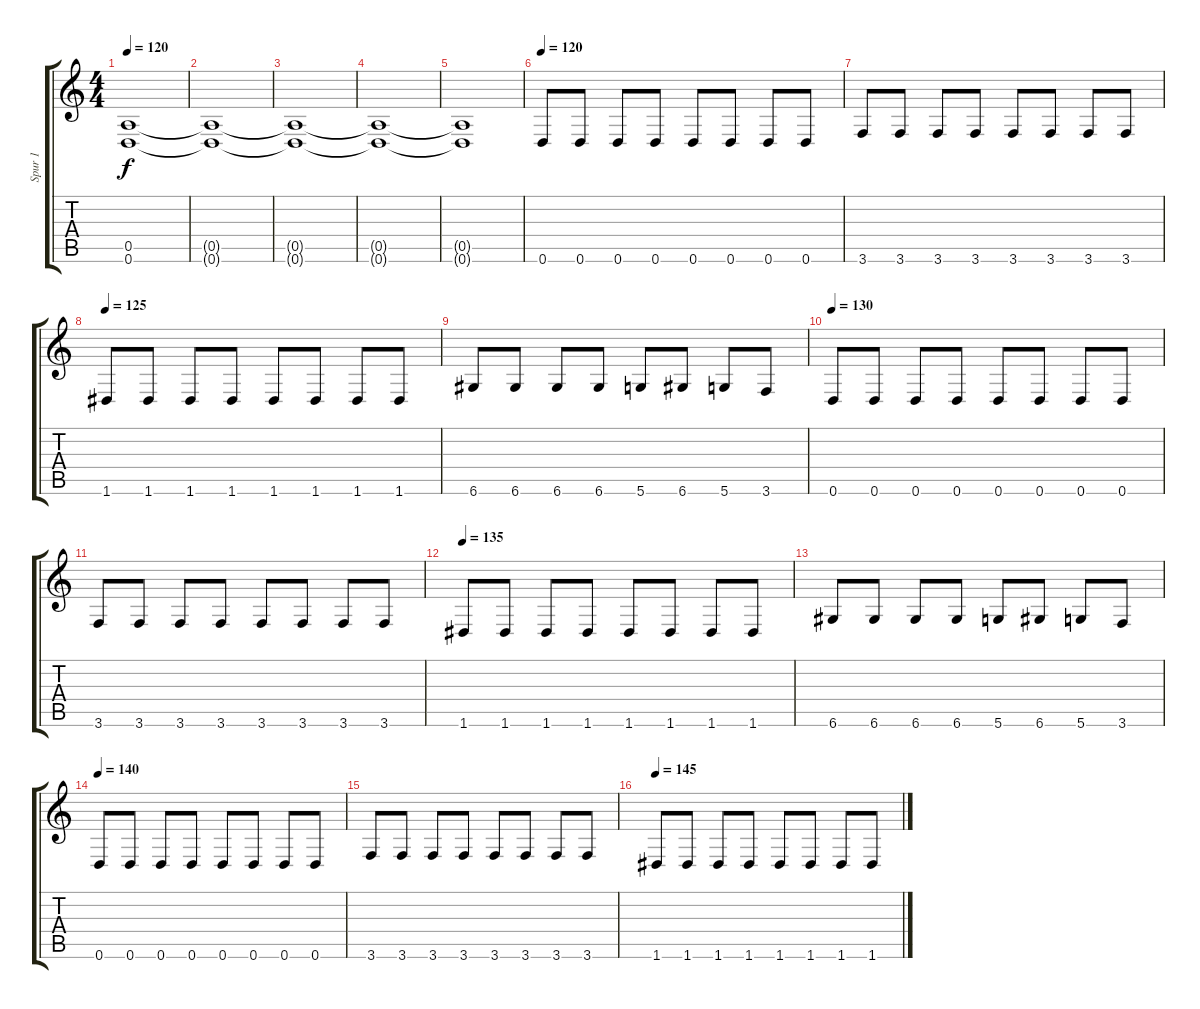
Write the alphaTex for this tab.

\track ("Spur 1" "Spur 1") {instrument distortionguitar}
\staff {score tabs}
\tuning (E4 B3 G3 D3 A2 D2) {hide}
\ts (4 4)
\tempo 120
\clef g2
\ks c
(0.5{t} 0.6{t}).1{dy f volume 10} |
(0.5{t} 0.6{t}).1{volume 8} |
(0.5{t} 0.6{t}).1{volume 6} |
(0.5{t} 0.6{t}).1{volume 4} |
(0.5{t} 0.6{t}).1{volume 2} |
\tempo 120
0.6.8{volume 12} 0.6.8 0.6.8 0.6.8 0.6.8 0.6.8 0.6.8 0.6.8 |
3.6.8 3.6.8 3.6.8 3.6.8 3.6.8 3.6.8 3.6.8 3.6.8 |
\tempo 125
1.6.8 1.6.8 1.6.8 1.6.8 1.6.8 1.6.8 1.6.8 1.6.8 |
6.6.8 6.6.8 6.6.8 6.6.8 5.6.8 6.6.8 5.6.8 3.6.8 |
\tempo 130
0.6.8 0.6.8 0.6.8 0.6.8 0.6.8 0.6.8 0.6.8 0.6.8 |
3.6.8 3.6.8 3.6.8 3.6.8 3.6.8 3.6.8 3.6.8 3.6.8 |
\tempo 135
1.6.8 1.6.8 1.6.8 1.6.8 1.6.8 1.6.8 1.6.8 1.6.8 |
6.6.8 6.6.8 6.6.8 6.6.8 5.6.8 6.6.8 5.6.8 3.6.8 |
\tempo 140
0.6.8 0.6.8 0.6.8 0.6.8 0.6.8 0.6.8 0.6.8 0.6.8 |
3.6.8 3.6.8 3.6.8 3.6.8 3.6.8 3.6.8 3.6.8 3.6.8 |
\tempo 145
1.6.8 1.6.8 1.6.8 1.6.8 1.6.8 1.6.8 1.6.8 1.6.8
